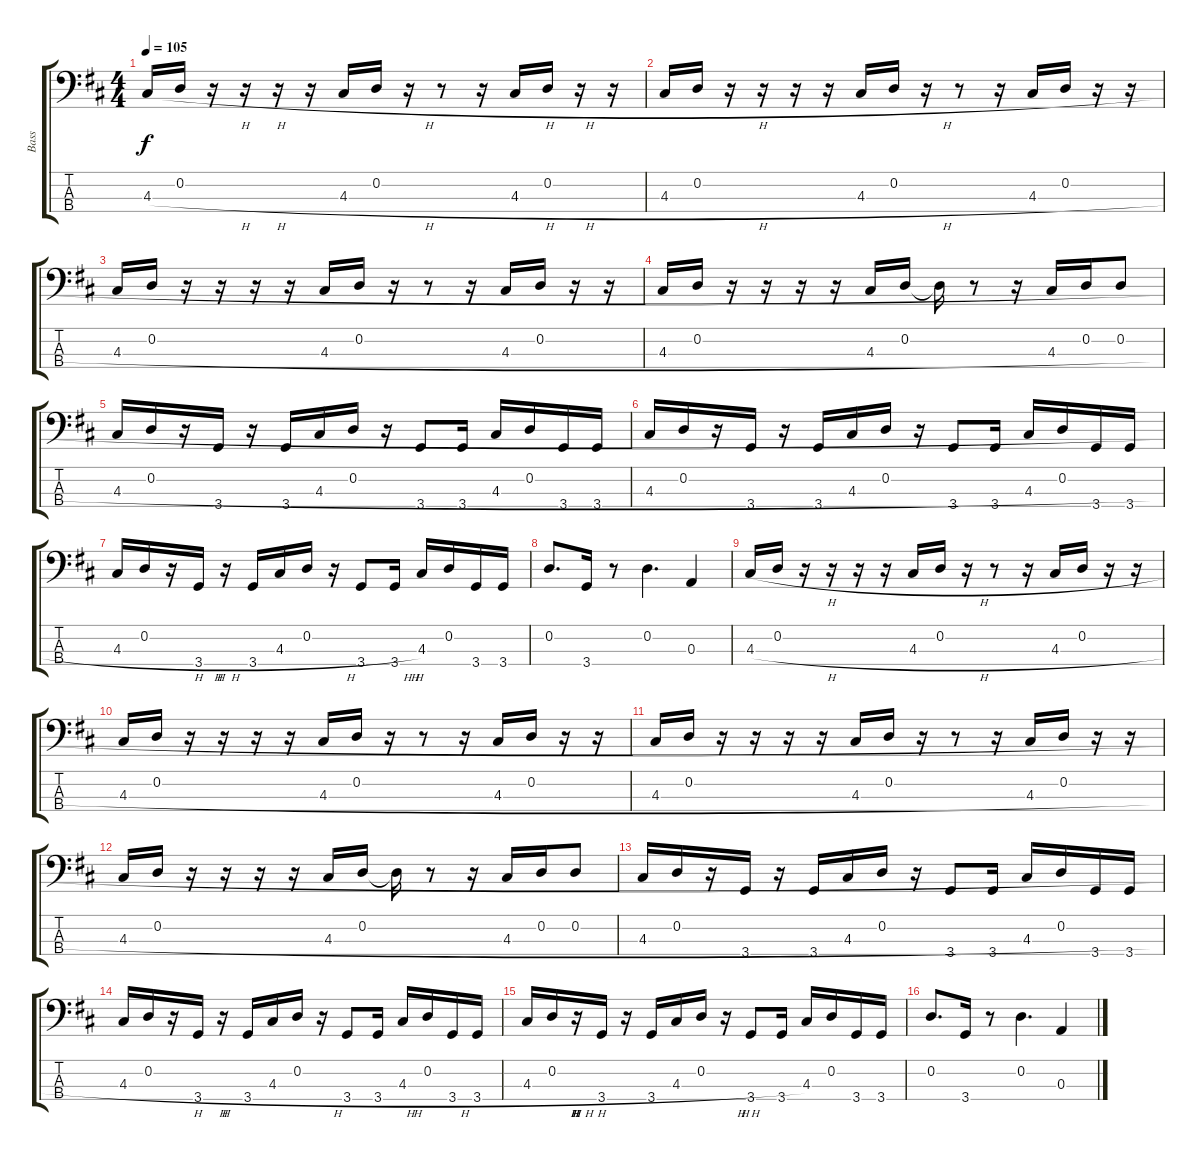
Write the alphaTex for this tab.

\track ("Bass" "Bass") {instrument electricbassfinger}
\staff {score tabs}
\tuning (G2 D2 A1 E1) {hide}
\ts (4 4)
\tempo 105
\clef f4
\ks d
4.3{h}.16{dy f} 0.2.16 r.16 r.16 r.16 r.16 4.3{h}.16 0.2.16 r.16 r.8 r.16 4.3{h}.16 0.2.16 r.16 r.16 |
4.3{h}.16 0.2.16 r.16 r.16 r.16 r.16 4.3{h}.16 0.2.16 r.16 r.8 r.16 4.3{h}.16 0.2.16 r.16 r.16 |
4.3{h}.16 0.2.16 r.16 r.16 r.16 r.16 4.3{h}.16 0.2.16 r.16 r.8 r.16 4.3{h}.16 0.2.16 r.16 r.16 |
4.3{h}.16 0.2.16 r.16 r.16 r.16 r.16 4.3{h}.16 0.2.16 0.2{t}.16 r.8 r.16 4.3{h}.16 0.2.16 0.2.8 |
4.3{h}.16 0.2.16 r.16 3.4.16 r.16 3.4.16 4.3{h}.16 0.2.16 r.16 3.4.8 3.4.16 4.3{h}.16 0.2.16 3.4.16 3.4.16 |
4.3{h}.16 0.2.16 r.16 3.4.16 r.16 3.4.16 4.3{h}.16 0.2.16 r.16 3.4.8 3.4.16 4.3{h}.16 0.2.16 3.4.16 3.4.16 |
4.3{h}.16 0.2.16 r.16 3.4.16 r.16 3.4.16 4.3{h}.16 0.2.16 r.16 3.4.8 3.4.16 4.3.16 0.2.16 3.4.16 3.4.16 |
0.2.8{d} 3.4.16 r.8 0.2.4{d} 0.3.4 |
4.3{h}.16 0.2.16 r.16 r.16 r.16 r.16 4.3{h}.16 0.2.16 r.16 r.8 r.16 4.3{h}.16 0.2.16 r.16 r.16 |
4.3{h}.16 0.2.16 r.16 r.16 r.16 r.16 4.3{h}.16 0.2.16 r.16 r.8 r.16 4.3{h}.16 0.2.16 r.16 r.16 |
4.3{h}.16 0.2.16 r.16 r.16 r.16 r.16 4.3{h}.16 0.2.16 r.16 r.8 r.16 4.3{h}.16 0.2.16 r.16 r.16 |
4.3{h}.16 0.2.16 r.16 r.16 r.16 r.16 4.3{h}.16 0.2.16 0.2{t}.16 r.8 r.16 4.3{h}.16 0.2.16 0.2.8 |
4.3{h}.16 0.2.16 r.16 3.4.16 r.16 3.4.16 4.3{h}.16 0.2.16 r.16 3.4.8 3.4.16 4.3{h}.16 0.2.16 3.4.16 3.4.16 |
4.3{h}.16 0.2.16 r.16 3.4.16 r.16 3.4.16 4.3{h}.16 0.2.16 r.16 3.4.8 3.4.16 4.3{h}.16 0.2.16 3.4.16 3.4.16 |
4.3{h}.16 0.2.16 r.16 3.4.16 r.16 3.4.16 4.3{h}.16 0.2.16 r.16 3.4.8 3.4.16 4.3.16 0.2.16 3.4.16 3.4.16 |
0.2.8{d} 3.4.16 r.8 0.2.4{d} 0.3.4
